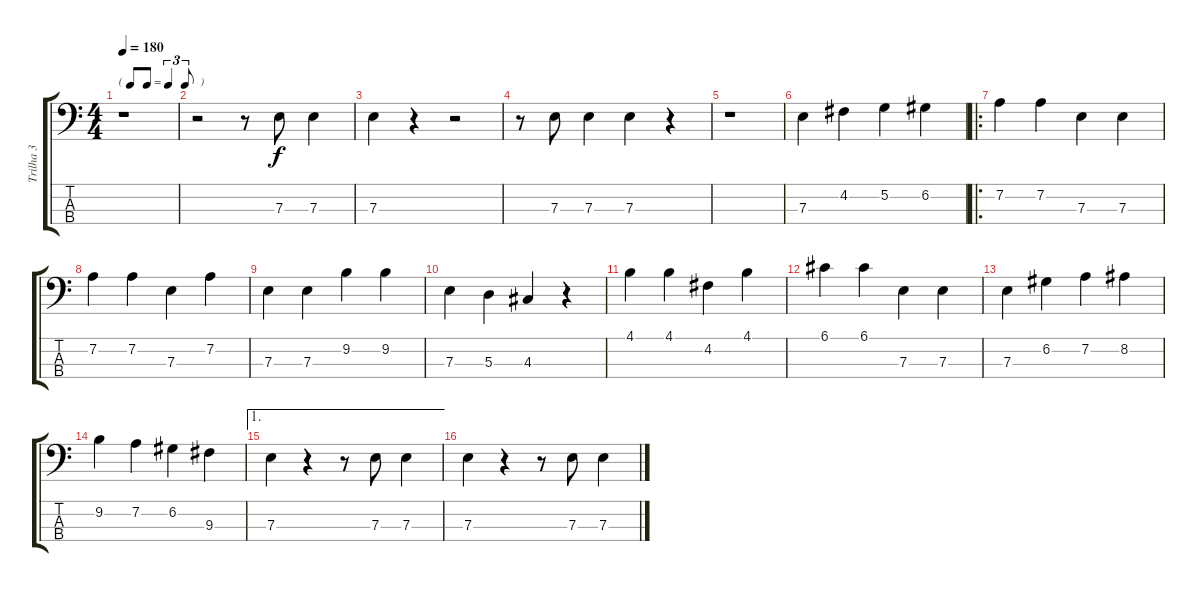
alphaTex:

\track ("Trilha 3" "Trilha 3") {instrument electricbasspick}
\staff {score tabs}
\tuning (G2 D2 A1 E1) {hide}
\ts (4 4)
\tf triplet8th
\tempo 180
\clef f4
\ks c
r.1{dy f instrument electricbasspick} |
r.2 r.8 7.3.8 7.3.4 |
7.3.4 r.4 r.2 |
r.8 7.3.8 7.3.4 7.3.4 r.4 |
r.1 |
7.3.4 4.2.4 5.2.4 6.2.4 |
\ro
7.2.4 7.2.4 7.3.4 7.3.4 |
7.2.4 7.2.4 7.3.4 7.2.4 |
7.3.4 7.3.4 9.2.4 9.2.4 |
7.3.4 5.3.4 4.3.4 r.4 |
4.1.4 4.1.4 4.2.4 4.1.4 |
6.1.4 6.1.4 7.3.4 7.3.4 |
7.3.4 6.2.4 7.2.4 8.2.4 |
9.2.4 7.2.4 6.2.4 9.3.4 |
\ae 1
7.3.4 r.4 r.8 7.3.8 7.3.4 |
7.3.4 r.4 r.8 7.3.8 7.3.4
